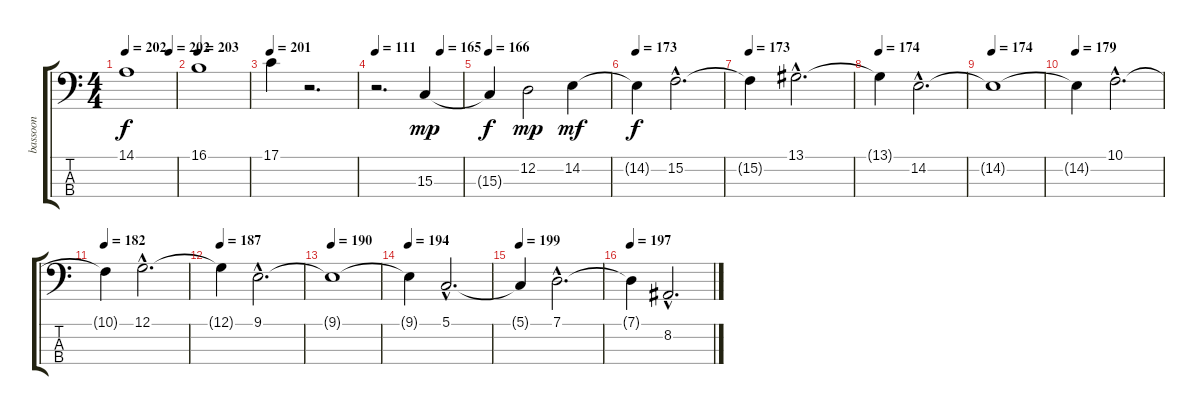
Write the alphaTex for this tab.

\track ("bassoon" "bassoon") {instrument bassoon}
\staff {score tabs}
\tuning (G2 D2 A1 E1) {hide}
\ts (4 4)
\tempo 202
\tempo (202 0.875)
\clef f4
\ks c
14.1.1{dy f} |
\tempo 203
16.1.1 |
\tempo 201
17.1.4 r.2{d} |
\tempo 111
\tempo (165 0.75)
r.2{d} 15.3.4{dy mp} |
\tempo 166
15.3{t}.4{dy f} 12.2.2{dy mp} 14.2.4{dy mf} |
\tempo 173
14.2{t}.4{dy f} 15.2{hac}.2{d} |
\tempo 173
15.2{t}.4 13.1{hac}.2{d} |
\tempo 174
13.1{t}.4 14.2{hac}.2{d} |
\tempo 174
14.2{t}.1 |
\tempo 179
14.2{t}.4 10.1{hac}.2{d} |
\tempo 182
10.1{t}.4 12.1{hac}.2{d} |
\tempo 187
12.1{t}.4 9.1{hac}.2{d} |
\tempo 190
9.1{t}.1 |
\tempo 194
9.1{t}.4 5.1{hac}.2{d} |
\tempo 199
5.1{t}.4 7.1{hac}.2{d} |
\tempo 197
7.1{t}.4 8.2{hac}.2{d}
